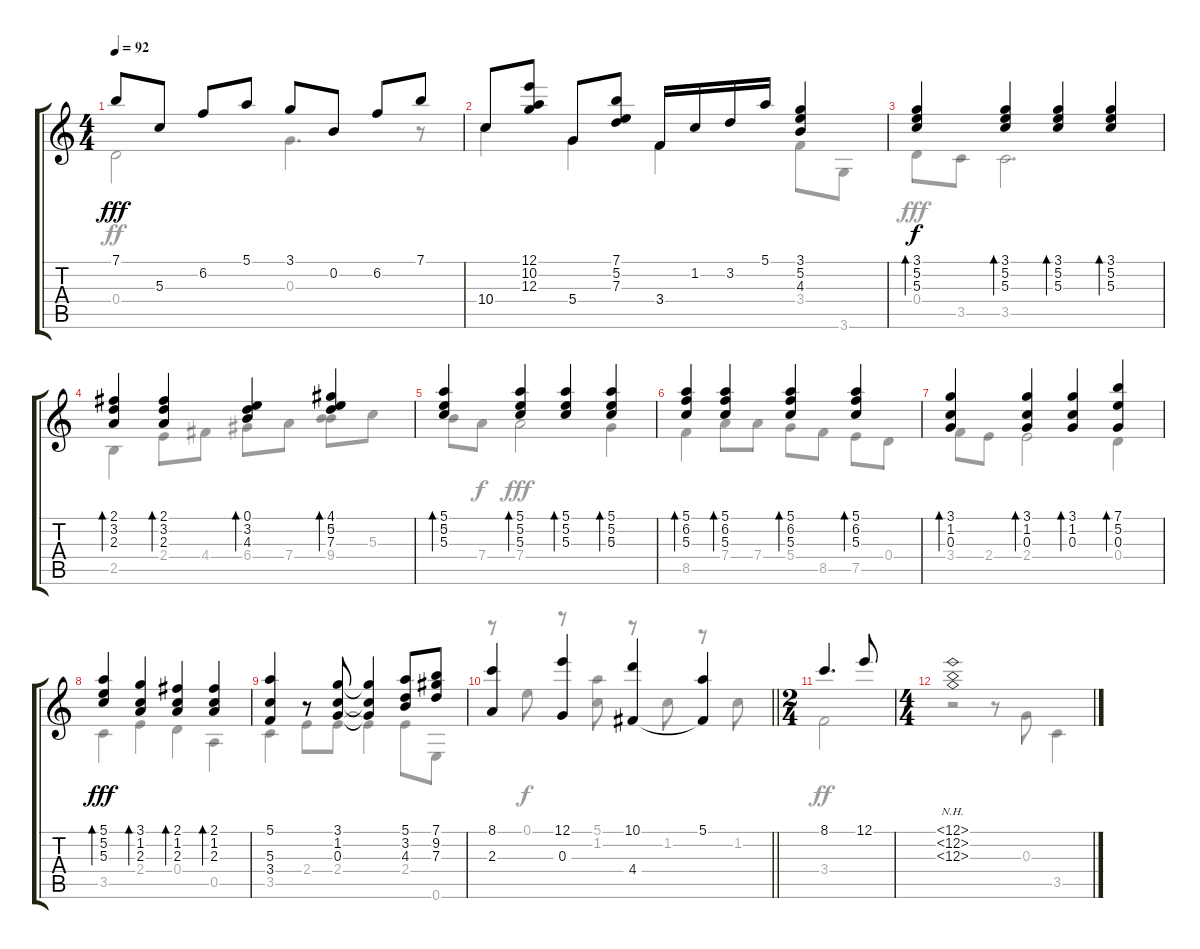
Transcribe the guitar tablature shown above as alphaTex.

\track (" " " ") {instrument acousticguitarsteel}
\staff {score tabs}
\tuning (E4 B3 G3 D3 A2 E2) {hide}
\voice
\ts (4 4)
\tempo 92
\clef g2
\ks c
7.1.8{dy fff} 5.3.8 6.2.8 5.1.8 3.1.8 0.2.8 6.2.8 7.1.8 |
10.4.8 (12.1 10.2 12.3).8 5.4.8 (7.1 5.2 7.3).8 3.4.16 1.2.16 3.2.16 5.1.16 (3.1 5.2 4.3).4 |
(3.1 5.2 5.3).4{bd 120 dy f} (3.1 5.2 5.3).4{bd 120} (3.1 5.2 5.3).4{bd 120} (3.1 5.2 5.3).4{bd 120} |
(2.1 3.2 2.3).4{bd 120} (2.1 3.2 2.3).4{bd 120} (0.1 3.2 4.3).4{bd 120} (4.1 5.2 7.3).4{bd 120} |
(5.1 5.2 5.3).4{bd 120} (5.1 5.2 5.3).4{bd 120} (5.1 5.2 5.3).4{bd 120} (5.1 5.2 5.3).4{bd 120} |
(5.1 6.2 5.3).4{bd 120} (5.1 6.2 5.3).4{bd 120} (5.1 6.2 5.3).4{bd 120} (5.1 6.2 5.3).4{bd 120} |
(3.1 1.2 0.3).4{bd 120} (3.1 1.2 0.3).4{bd 120} (3.1 1.2 0.3).4{bd 120} (7.1 5.2 0.3).4{bd 120} |
(5.1 5.2 5.3).4{bd 120 dy fff} (3.1 1.2 2.3).4{bd 120} (2.1 1.2 2.3).4{bd 120} (2.1 1.2 2.3).4{bd 120} |
(5.1 5.3 3.4).4 r.8 (3.1 1.2 0.3).8 (3.1{t} 1.2{t} 0.3{t}).4 (5.1 3.2 4.3).8 (7.1 9.2 7.3).8 |
\barLineRight lightlight
(8.1 2.3).4 (12.1 0.3).4 (10.1 4.4).4 (5.1 4.4{t}).4 |
\ts (2 4)
8.1.4{d} 12.1.8 |
\ts (4 4)
(12.1{nh} 12.2{nh} 12.3{nh}).1
\voice
\clef g2
\ottava regular
\simile none
\ks c
0.4.2{dy ff} 0.3.4{d} r.8 |
10.4.4 5.4.4 3.4.4 3.4.8 3.6.8 |
0.4.8{dy fff} 3.5.8 3.5.2{d} |
2.5.4 2.4.8 4.4.8 6.4.8 7.4.8 (0.2 9.4).8 5.3.8 |
0.2.8 7.4.8{dy f} 7.4.2{dy fff} 0.3.4 |
8.5.4 7.4.8 7.4.8 5.4.8 8.5.8 7.5.8 0.4.8 |
3.4.8 2.4.8 2.4.2 0.4.4 |
3.5.4 2.4.4 0.4.4 0.5.4 |
3.5.4 2.4.8 2.4.8 2.4{t}.4 2.4.8 0.6.8 |
\barLineRight lightlight
r.8 0.1.8{dy f} r.8 (5.1 1.2).8 r.8 1.2.8 r.8 1.2.8 |
3.4.2{dy ff} |
r.2 r.8 0.3.8 3.5.4
